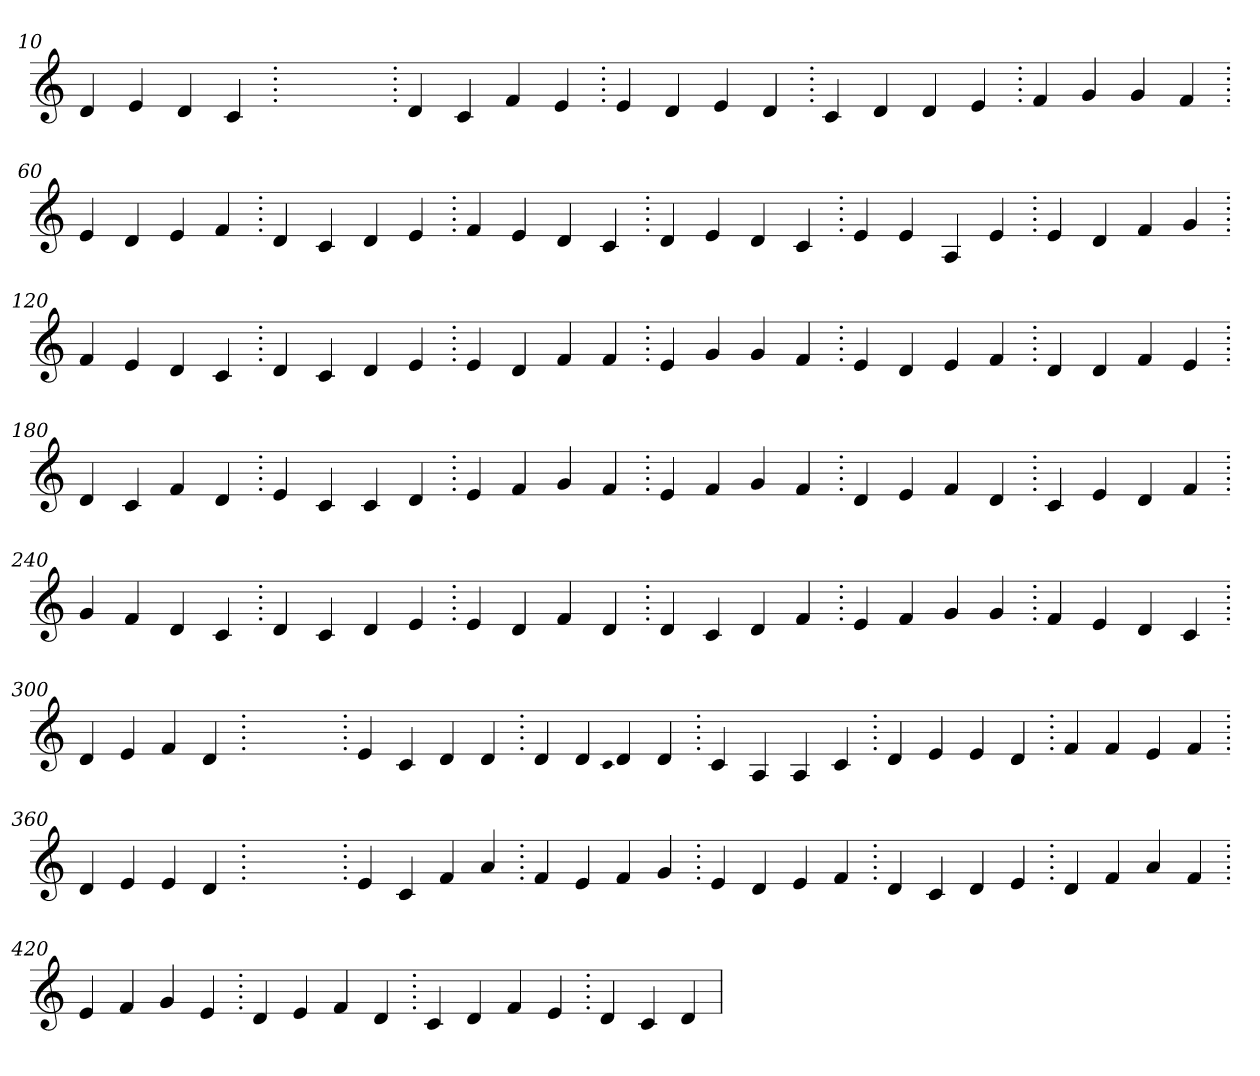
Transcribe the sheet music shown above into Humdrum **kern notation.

**kern
*part1
*staff1
*clefG2
=10.
4d
4e
4d
4c
=20.
1ryy
=20.
4d
4c
4f
4e
=30.
4e
4d
4e
4d
=40.
4c
4d
4d
4e
=50.
4f
4g
4g
4f
=60.
4e
4d
4e
4f
=70.
4d
4c
4d
4e
=80.
4f
4e
4d
4c
=90.
4d
4e
4d
4c
=100.
4e
4e
4A
4e
=110.
4e
4d
4f
4g
=120.
4f
4e
4d
4c
=130.
4d
4c
4d
4e
=140.
4e
4d
4f
4f
=150.
4e
4g
4g
4f
=160.
4e
4d
4e
4f
=170.
4d
4d
4f
4e
=180.
4d
4c
4f
4d
=190.
4e
4c
4c
4d
=200.
4e
4f
4g
4f
=210.
4e
4f
4g
4f
=220.
4d
4e
4f
4d
=230.
4c
4e
4d
4f
=240.
4g
4f
4d
4c
=250.
4d
4c
4d
4e
=260.
4e
4d
4f
4d
=270.
4d
4c
4d
4f
=280.
4e
4f
4g
4g
=290.
4f
4e
4d
4c
=300.
4d
4e
4f
4d
=310.
1ryy
=310.
4e
4c
4d
4d
=320.
4d
4d
qqc
4d
4d
=330.
4c
4A
4A
4c
=340.
4d
4e
4e
4d
=350.
4f
4f
4e
4f
=360.
4d
4e
4e
4d
=370.
1ryy
=370.
4e
4c
4f
4a
=380.
4f
4e
4f
4g
=390.
4e
4d
4e
4f
=400.
4d
4c
4d
4e
=410.
4d
4f
4a
4f
=420.
4e
4f
4g
4e
=430.
4d
4e
4f
4d
=440.
4c
4d
4f
4e
=450.
4d
4c
4d
=
*-
